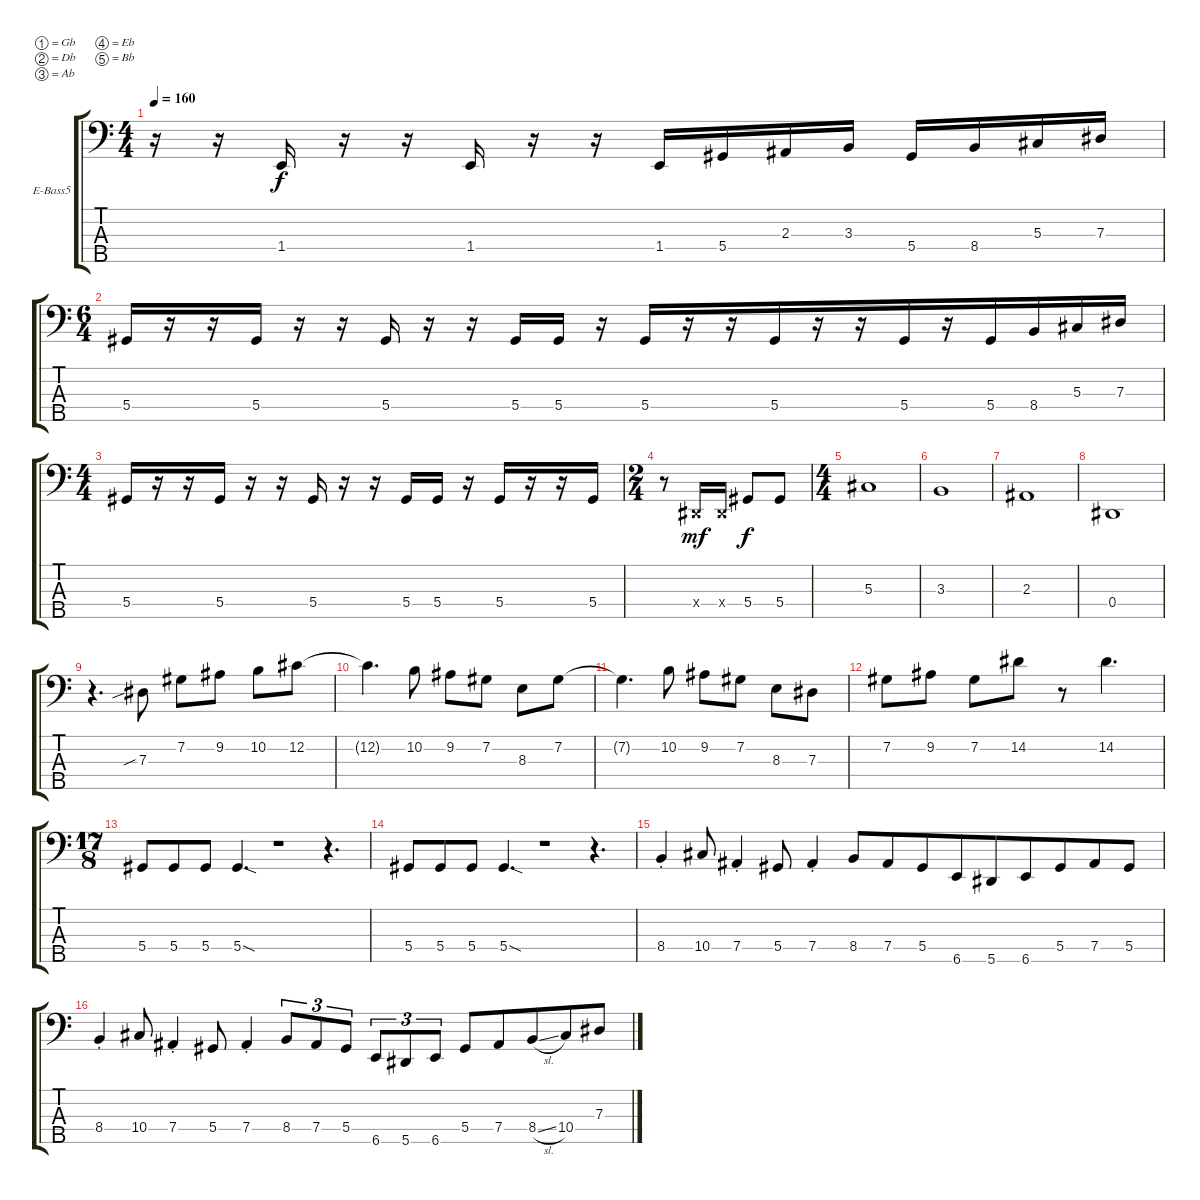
\bracketExtendMode groupsimilarinstruments
\firstSystemTrackNameOrientation horizontal
\otherSystemsTrackNameOrientation horizontal
\track ("Arif Mirabdolbaghie" "E-Bass5") {solo instrument electricbassfinger}
\staff {score tabs}
\tuning (Gb2 Db2 Ab1 Eb1 Bb0)
\ts (4 4)
\tempo 160
\clef f4
\ks c
r.16{dy f} r.16 1.4.16 r.16 r.16 1.4.16 r.16 r.16 1.4.16 5.4.16 2.3.16 3.3.16 5.4.16 8.4.16 5.3.16 7.3.16 |
\ts (6 4)
\beaming (8 2 2 2 6)
5.4.16 r.16 r.16 5.4.16 r.16 r.16 5.4.16 r.16 r.16 5.4.16 5.4.16 r.16 5.4.16 r.16 r.16 5.4.16 r.16 r.16 5.4.16 r.16 5.4.16 8.4.16 5.3.16 7.3.16 |
\ts (4 4)
\beaming (8 2 2 2 2)
5.4.16 r.16 r.16 5.4.16 r.16 r.16 5.4.16 r.16 r.16 5.4.16 5.4.16 r.16 5.4.16 r.16 r.16 5.4.16 |
\ts (2 4)
\beaming (8 2 2 2 2)
r.8 0.4{x}.16{dy mf} 0.4{x}.16 5.4.8{dy f} 5.4.8 |
\ts (4 4)
\beaming (8 2 2 2 2)
5.3.1 |
3.3.1 |
2.3.1 |
0.4.1 |
r.4{d} 7.3{sib}.8 7.2.8 9.2.8 10.2.8 12.2.8 |
12.2{t}.4{d} 10.2.8 9.2.8 7.2.8 8.3.8 7.2.8 |
7.2{t}.4{d} 10.2.8 9.2.8 7.2.8 8.3.8 7.3.8 |
7.2.8 9.2.8 7.2.8 14.2.8 r.8 14.2.4{d} |
\ts (17 8)
\beaming (8 17)
5.4.8 5.4.8 5.4.8 5.4{sod}.4{d} r.1 r.4{d} |
5.4.8 5.4.8 5.4.8 5.4{sod}.4{d} r.1 r.4{d} |
8.4{st}.4 10.4.8 7.4{st}.4 5.4.8 7.4{st}.4 8.4.8 7.4.8 5.4.8 6.5.8 5.5.8 6.5.8 5.4.8 7.4.8 5.4.8 |
8.4{st}.4 10.4.8 7.4{st}.4 5.4.8 7.4{st}.4 8.4.8{tu (3 2)} 7.4.8{tu (3 2)} 5.4.8{tu (3 2)} 6.5.8{tu (3 2)} 5.5.8{tu (3 2)} 6.5.8{tu (3 2)} 5.4.8 7.4.8 8.4{sl}.8 10.4.8 7.3.8
